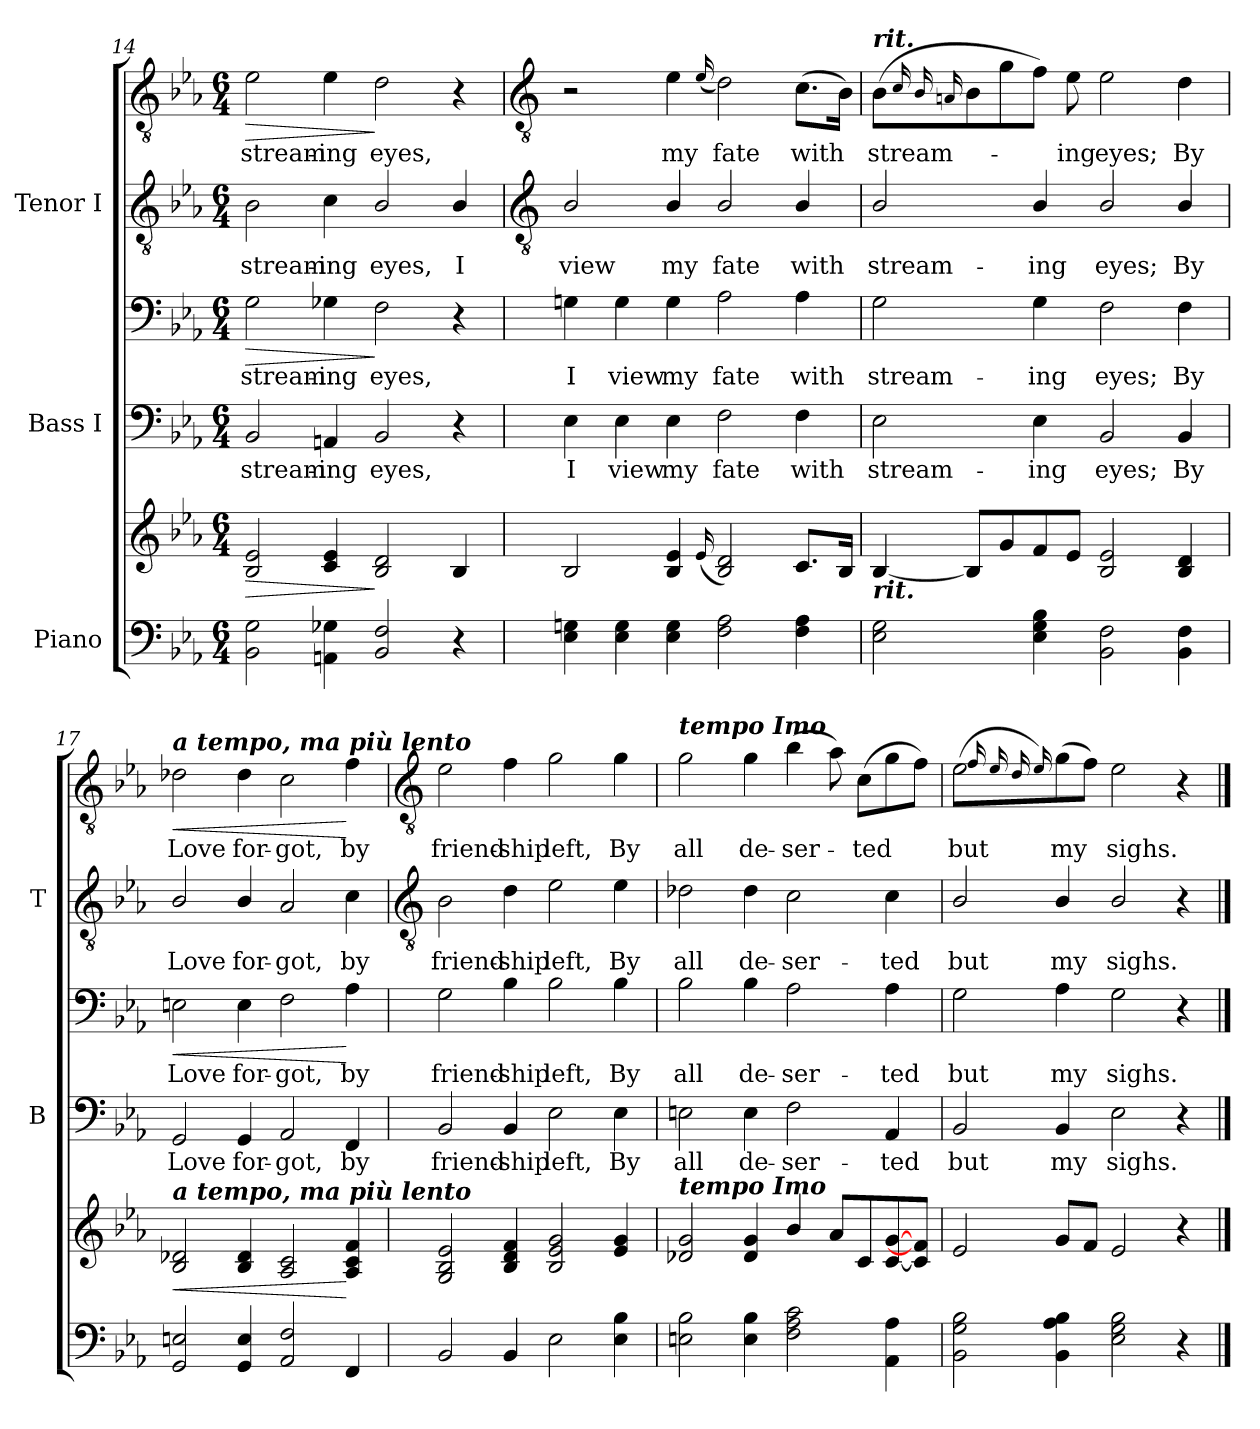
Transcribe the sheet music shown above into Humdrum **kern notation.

**kern	**kern	**dynam	**kern	**text	**kern	**text	**dynam	**kern	**text	**kern	**text	**dynam
*part3	*part3	*part3	*part2	*part2	*part2	*part2	*part2	*part1	*part1	*part1	*part1	*part1
*staff6	*staff5	*staff5/6	*staff4	*staff4	*staff3	*staff3	*staff3/4	*staff2	*staff2	*staff1	*staff1	*staff1/2
*I"Piano	*	*	*I"Bass I	*	*	*	*	*I"Tenor I	*	*	*	*
*	*	*	*I'B	*	*	*	*	*I'T	*	*	*	*
*clefF4	*clefG2	*	*clefF4	*	*clefF4	*	*	*clefGv2	*	*clefGv2	*	*
*k[b-e-a-]	*k[b-e-a-]	*	*k[b-e-a-]	*	*k[b-e-a-]	*	*	*k[b-e-a-]	*	*k[b-e-a-]	*	*
*E-:	*E-:	*	*E-:	*	*E-:	*	*	*E-:	*	*E-:	*	*
*M6/4	*M6/4	*	*M6/4	*	*M6/4	*	*	*M6/4	*	*M6/4	*	*
=14	=14	=14	=14	=14	=14	=14	=14	=14	=14	=14	=14	=14
!	!	!LO:HP:b	!	!LO:LY:b	!	!LO:LY:b	!LO:HP:b	!	!LO:LY:b	!	!LO:LY:b	!LO:HP:b
2BB- 2G	2B- 2e-	>	2BB-	stream-	2G	stream-	>	2B-	stream-	2e-	stream-	>
!	!	!	!	!LO:LY:b	!	!LO:LY:b	!	!	!LO:LY:b	!	!LO:LY:b	!
4AAn 4G-X	4c 4e-	.	4AAn	-ing	4G-X	-ing	.	4c	-ing	4e-	-ing	.
!	!	!	!	!LO:LY:b	!	!LO:LY:b	!	!	!LO:LY:b	!	!LO:LY:b	!
2BB-/ 2F/	2B- 2d	]	2BB-/	eyes,	2F\	eyes,	]	2B-/	eyes,	2d	eyes,	]
!	!	!	!	!	!	!	!	!	!LO:LY:b	!	!	!
4r	4B-	.	4r	.	4r	.	.	4B-/	I	4r	.	.
!!LO:LB:g=z
=15	=15	=15	=15	=15	=15	=15	=15	=15	=15	=15	=15	=15
*	*	*	*	*	*	*	*	*clefGv2	*	*clefGv2	*	*
!	!	!	!	!LO:LY:b	!	!LO:LY:b	!	!	!LO:LY:b	!	!	!
4E- 4Gn	2B-	.	4E-	I	4Gn	I	.	2B-/	view	2r	.	.
!	!	!	!	!LO:LY:b	!	!LO:LY:b	!	!	!	!	!	!
4E- 4G	.	.	4E-	view	4G	view	.	.	.	.	.	.
!	!	!	!	!LO:LY:b	!	!LO:LY:b	!	!	!LO:LY:b	!	!LO:LY:b	!
4E- 4G	4B- 4e-	.	4E-	my	4G	my	.	4B-/	my	4e-	my	.
.	(16qqe-/	.	.	.	.	.	.	.	.	(>16qqe-/	.	.
!	!	!	!	!LO:LY:b	!	!LO:LY:b	!	!	!LO:LY:b	!	!LO:LY:b	!
2F 2A-	2B- 2d)	.	2F	fate	2A-	fate	.	2B-/	fate	2d)	fate	.
!	!	!	!	!LO:LY:b	!	!LO:LY:b	!	!	!LO:LY:b	!	!LO:LY:b	!
4F 4A-	8.cL	.	4F	with	4A-	with	.	4B-/	with	(>8.cL	with	.
.	16B-J	.	.	.	.	.	.	.	.	16B-J)	.	.
=16	=16	=16	=16	=16	=16	=16	=16	=16	=16	=16	=16	=16
!	!	!	!	!	!	!	!	!	!	!LO:TX:a:Bi:t=rit.	!	!
!	!LO:TX:b:Bi:t=rit.	!	!	!	!	!	!	!	!	!	!	!
!	!	!	!	!LO:LY:b	!	!LO:LY:b	!	!	!LO:LY:b	!	!LO:LY:b	!
2E- 2G	[4B-	.	2E-	stream-	2G	stream-	.	2B-/	stream-	(>4B-	stream-	.
.	.	.	.	.	.	.	.	.	.	16qqc/LL	.	.
.	.	.	.	.	.	.	.	.	.	16qqB-/	.	.
.	.	.	.	.	.	.	.	.	.	16qqAn	.	.
.	8B-L]	.	.	.	.	.	.	.	.	8B-	.	.
.	8g	.	.	.	.	.	.	.	.	8g	.	.
!	!	!	!	!LO:LY:b	!	!LO:LY:b	!	!	!LO:LY:b	!	!	!
4E- 4G 4B-	8f	.	4E-	-ing	4G	-ing	.	4B-/	-ing	8fJ)	.	.
!	!	!	!	!	!	!	!	!	!	!	!LO:LY:b	!
.	8e-J	.	.	.	.	.	.	.	.	8e-	ing	.
!	!	!	!	!LO:LY:b	!	!LO:LY:b	!	!	!LO:LY:b	!	!LO:LY:b	!
2BB- 2F	2B- 2e-	.	2BB-	eyes;	2F	eyes;	.	2B-/	eyes;	2e-	eyes;	.
!	!	!	!	!LO:LY:b	!	!LO:LY:b	!	!	!LO:LY:b	!	!LO:LY:b	!
4BB- 4F	4B- 4d	.	4BB-	By	4F	By	.	4B-/	By	4d	By	.
=17	=17	=17	=17	=17	=17	=17	=17	=17	=17	=17	=17	=17
!	!	!	!	!	!	!	!	!	!	!LO:TX:a:Bi:t=a tempo, ma più lento	!	!
!	!LO:TX:a:Bi:t=a tempo, ma più lento	!	!	!	!	!	!	!	!	!	!	!
!	!	!LO:HP:b	!	!LO:LY:b	!	!LO:LY:b	!LO:HP:b	!	!LO:LY:b	!	!LO:LY:b	!LO:HP:b
2GG 2En	2B- 2d-X	<	2GG/	Love	2En\	Love	<	2B-/	Love	2d-X	Love	<
!	!	!	!	!LO:LY:b	!	!LO:LY:b	!	!	!LO:LY:b	!	!LO:LY:b	!
4GG 4E	4B- 4d-	.	4GG/	for-	4E\	for-	.	4B-/	for-	4d-	for-	.
!	!	!	!	!LO:LY:b	!	!LO:LY:b	!	!	!LO:LY:b	!	!LO:LY:b	!
2AA- 2F	2A- 2c	.	2AA-	-got,	2F	-got,	.	2A-	-got,	2c	-got,	.
!	!	!	!	!LO:LY:b	!	!LO:LY:b	!	!	!LO:LY:b	!	!LO:LY:b	!
4FF	4A- 4c 4f	[	4FF	by	4A-	by	[	4c	by	4f	by	[
!!LO:LB:g=z
=18	=18	=18	=18	=18	=18	=18	=18	=18	=18	=18	=18	=18
*	*	*	*	*	*	*	*	*clefGv2	*	*clefGv2	*	*
!	!	!LO:DY:b=2	!	!LO:LY:b	!	!LO:LY:b	!	!	!LO:LY:b	!	!LO:LY:b	!
!	!	!LO:DY:n=1:b	!	!	!	!	!LO:DY:b=2	!	!	!	!	!
!	!	!	!	!	!	!	!LO:DY:n=1:b	!	!	!	!	!LO:DY:b=2
!	!	!	!	!	!	!	!	!	!	!	!	!LO:DY:n=1:b
2BB-	2G 2B- 2e-	mf mf	2BB-	friend-	2G	friend-	mf mf	2B-	friend-	2e-	friend-	mf mf
!	!	!	!	!LO:LY:b	!	!LO:LY:b	!	!	!LO:LY:b	!	!LO:LY:b	!
4BB-	4B- 4d 4f	.	4BB-	-ship	4B-	-ship	.	4d	-ship	4f	-ship	.
!	!	!	!	!LO:LY:b	!	!LO:LY:b	!	!	!LO:LY:b	!	!LO:LY:b	!
2E-	2B- 2e- 2g	.	2E-	left,	2B-	left,	.	2e-	left,	2g	left,	.
!	!	!	!	!LO:LY:b	!	!LO:LY:b	!	!	!LO:LY:b	!	!LO:LY:b	!
4E- 4B-	4e- 4g	.	4E-	By	4B-	By	.	4e-	By	4g	By	.
=19	=19	=19	=19	=19	=19	=19	=19	=19	=19	=19	=19	=19
!	!	!	!	!	!	!	!	!	!	!LO:TX:a:Bi:t=tempo Imo	!	!
!	!LO:TX:a:Bi:t=tempo Imo	!	!	!	!	!	!	!	!	!	!	!
!	!	!	!	!LO:LY:b	!	!LO:LY:b	!	!	!LO:LY:b	!	!LO:LY:b	!
2En 2B-	2d-X 2g	.	2En	all	2B-	all	.	2d-X	all	2g	all	.
!	!	!	!	!LO:LY:b	!	!LO:LY:b	!	!	!LO:LY:b	!	!LO:LY:b	!
4E 4B-	4d- 4g	.	4E	de-	4B-	de-	.	4d-	de-	4g	de-	.
!	!	!	!	!LO:LY:b	!	!LO:LY:b	!	!	!LO:LY:b	!	!LO:LY:b	!
2F 2A- 2c	4b-/	.	2F	-ser-	2A-	-ser-	.	2c	-ser-	(>4b-	-ser-	.
.	8a-L	.	.	.	.	.	.	.	.	8a-)	.	.
!	!	!	!	!	!	!	!	!	!	!	!LO:LY:b	!
.	8c	.	.	.	.	.	.	.	.	(>8cL	ted	.
!	!	!	!	!LO:LY:b	!	!LO:LY:b	!	!	!LO:LY:b	!	!	!
4AA- 4A-	[8c [8g	.	4AA-	-ted	4A-	-ted	.	4c	-ted	8g	.	.
.	8c] 8f]J	.	.	.	.	.	.	.	.	8fJ)	.	.
=20	=20	=20	=20	=20	=20	=20	=20	=20	=20	=20	=20	=20
!	!	!	!	!LO:LY:b	!	!LO:LY:b	!	!	!LO:LY:b	!	!LO:LY:b	!
2BB- 2G 2B-	2e-	.	2BB-/	but	2G\	but	.	2B-/	but	(>2e-	but	.
.	.	.	.	.	.	.	.	.	.	16qqfLL	.	.
.	.	.	.	.	.	.	.	.	.	16qqe-	.	.
.	.	.	.	.	.	.	.	.	.	16qqd	.	.
.	.	.	.	.	.	.	.	.	.	16qqe-)	.	.
!	!	!	!	!LO:LY:b	!	!LO:LY:b	!	!	!LO:LY:b	!	!LO:LY:b	!
4BB- 4A- 4B-	8gL	.	4BB-/	my	4A-\	my	.	4B-/	my	(>8g	my	.
.	8fJ	.	.	.	.	.	.	.	.	8fJ)	.	.
!	!	!	!	!LO:LY:b	!	!LO:LY:b	!	!	!LO:LY:b	!	!LO:LY:b	!
2E- 2G 2B-	2e-	.	2E-\	sighs.	2G\	sighs.	.	2B-/	sighs.	2e-	sighs.	.
4r	4r	.	4r	.	4r	.	.	4r	.	4r	.	.
==	==	==	==	==	==	==	==	==	==	==	==	==
*-	*-	*-	*-	*-	*-	*-	*-	*-	*-	*-	*-	*-
